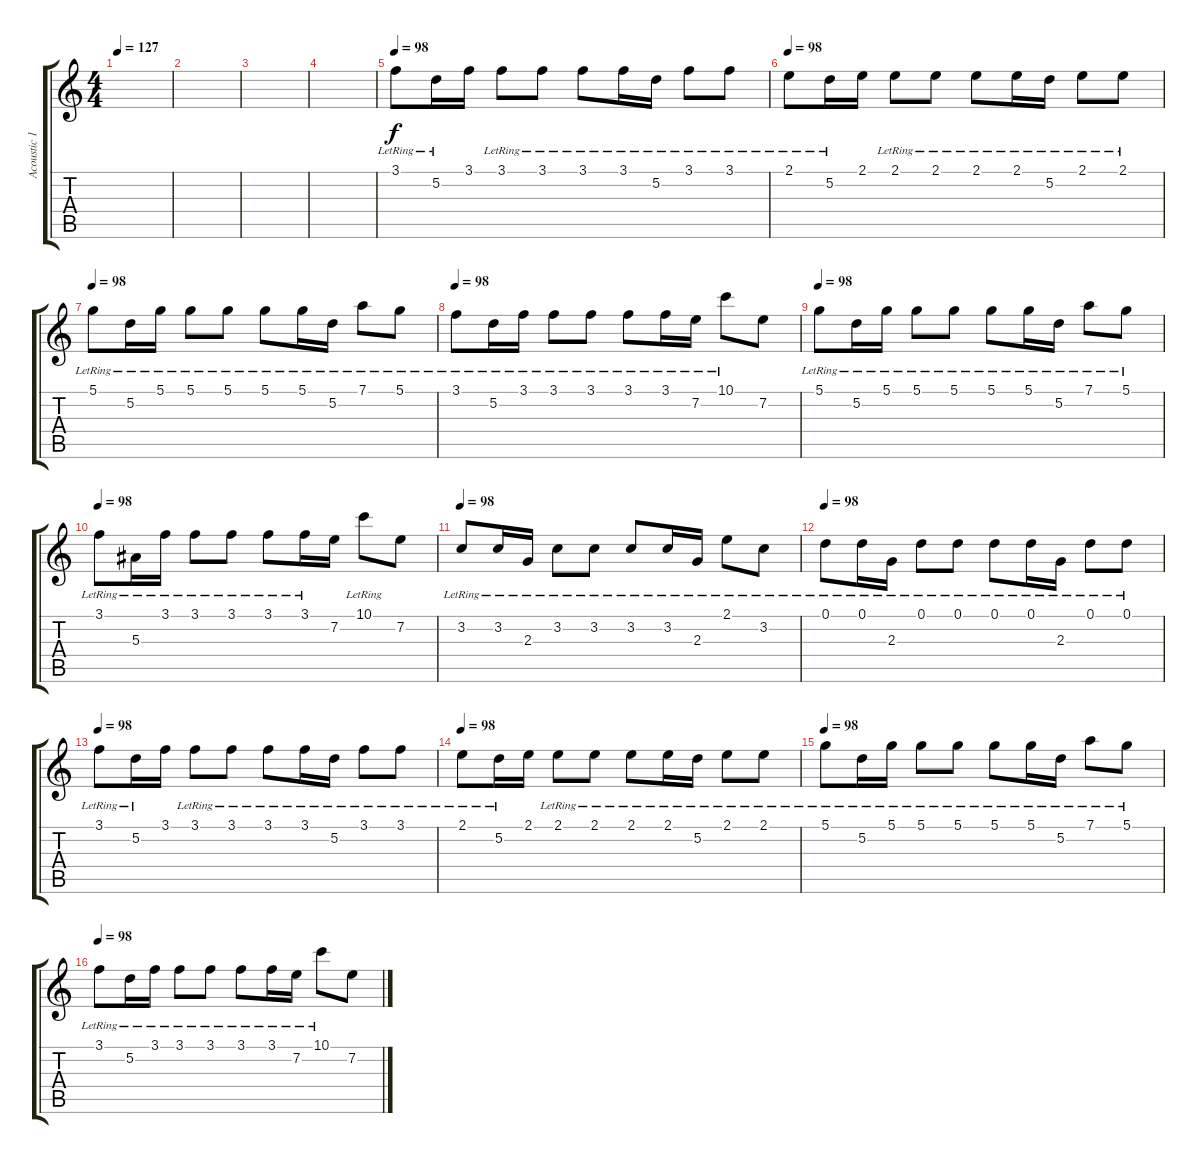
\track ("Acoustic 1" "Acoustic 1") {instrument acousticguitarsteel}
\staff {score tabs}
\tuning (D4 A3 F3 C3 G2 D2) {hide}
\ts (4 4)
\tempo 127
\clef g2
\ks c
|
|
|
|
\tempo 98
3.1{lr}.8 5.2{lr}.16 3.1.16 3.1{lr}.8 3.1{lr}.8 3.1{lr}.8 3.1{lr}.16 5.2{lr}.16 3.1{lr}.8 3.1{lr}.8 |
\tempo 98
2.1{lr}.8 5.2{lr}.16 2.1.16 2.1{lr}.8 2.1{lr}.8 2.1{lr}.8 2.1{lr}.16 5.2{lr}.16 2.1{lr}.8 2.1{lr}.8 |
\tempo 98
5.1{lr}.8 5.2{lr}.16 5.1{lr}.16 5.1{lr}.8 5.1{lr}.8 5.1{lr}.8 5.1{lr}.16 5.2{lr}.16 7.1{lr}.8 5.1{lr}.8 |
\tempo 98
3.1{lr}.8 5.2{lr}.16 3.1{lr}.16 3.1{lr}.8 3.1{lr}.8 3.1{lr}.8 3.1{lr}.16 7.2{lr}.16 10.1{lr}.8 7.2.8 |
\tempo 98
5.1{lr}.8 5.2{lr}.16 5.1{lr}.16 5.1{lr}.8 5.1{lr}.8 5.1{lr}.8 5.1{lr}.16 5.2{lr}.16 7.1{lr}.8 5.1{lr}.8 |
\tempo 98
3.1{lr}.8 5.3{lr}.16 3.1{lr}.16 3.1{lr}.8 3.1{lr}.8 3.1{lr}.8 3.1{lr}.16 7.2.16 10.1{lr}.8 7.2.8 |
\tempo 98
3.2{lr}.8 3.2{lr}.16 2.3{lr}.16 3.2{lr}.8 3.2{lr}.8 3.2{lr}.8 3.2{lr}.16 2.3{lr}.16 2.1{lr}.8 3.2{lr}.8 |
\tempo 98
0.1{lr}.8 0.1{lr}.16 2.3{lr}.16 0.1{lr}.8 0.1{lr}.8 0.1{lr}.8 0.1{lr}.16 2.3{lr}.16 0.1{lr}.8 0.1{lr}.8 |
\tempo 98
3.1{lr}.8 5.2{lr}.16 3.1.16 3.1{lr}.8 3.1{lr}.8 3.1{lr}.8 3.1{lr}.16 5.2{lr}.16 3.1{lr}.8 3.1{lr}.8 |
\tempo 98
2.1{lr}.8 5.2{lr}.16 2.1.16 2.1{lr}.8 2.1{lr}.8 2.1{lr}.8 2.1{lr}.16 5.2{lr}.16 2.1{lr}.8 2.1{lr}.8 |
\tempo 98
5.1{lr}.8 5.2{lr}.16 5.1{lr}.16 5.1{lr}.8 5.1{lr}.8 5.1{lr}.8 5.1{lr}.16 5.2{lr}.16 7.1{lr}.8 5.1{lr}.8 |
\tempo 98
3.1{lr}.8 5.2{lr}.16 3.1{lr}.16 3.1{lr}.8 3.1{lr}.8 3.1{lr}.8 3.1{lr}.16 7.2{lr}.16 10.1{lr}.8 7.2.8
